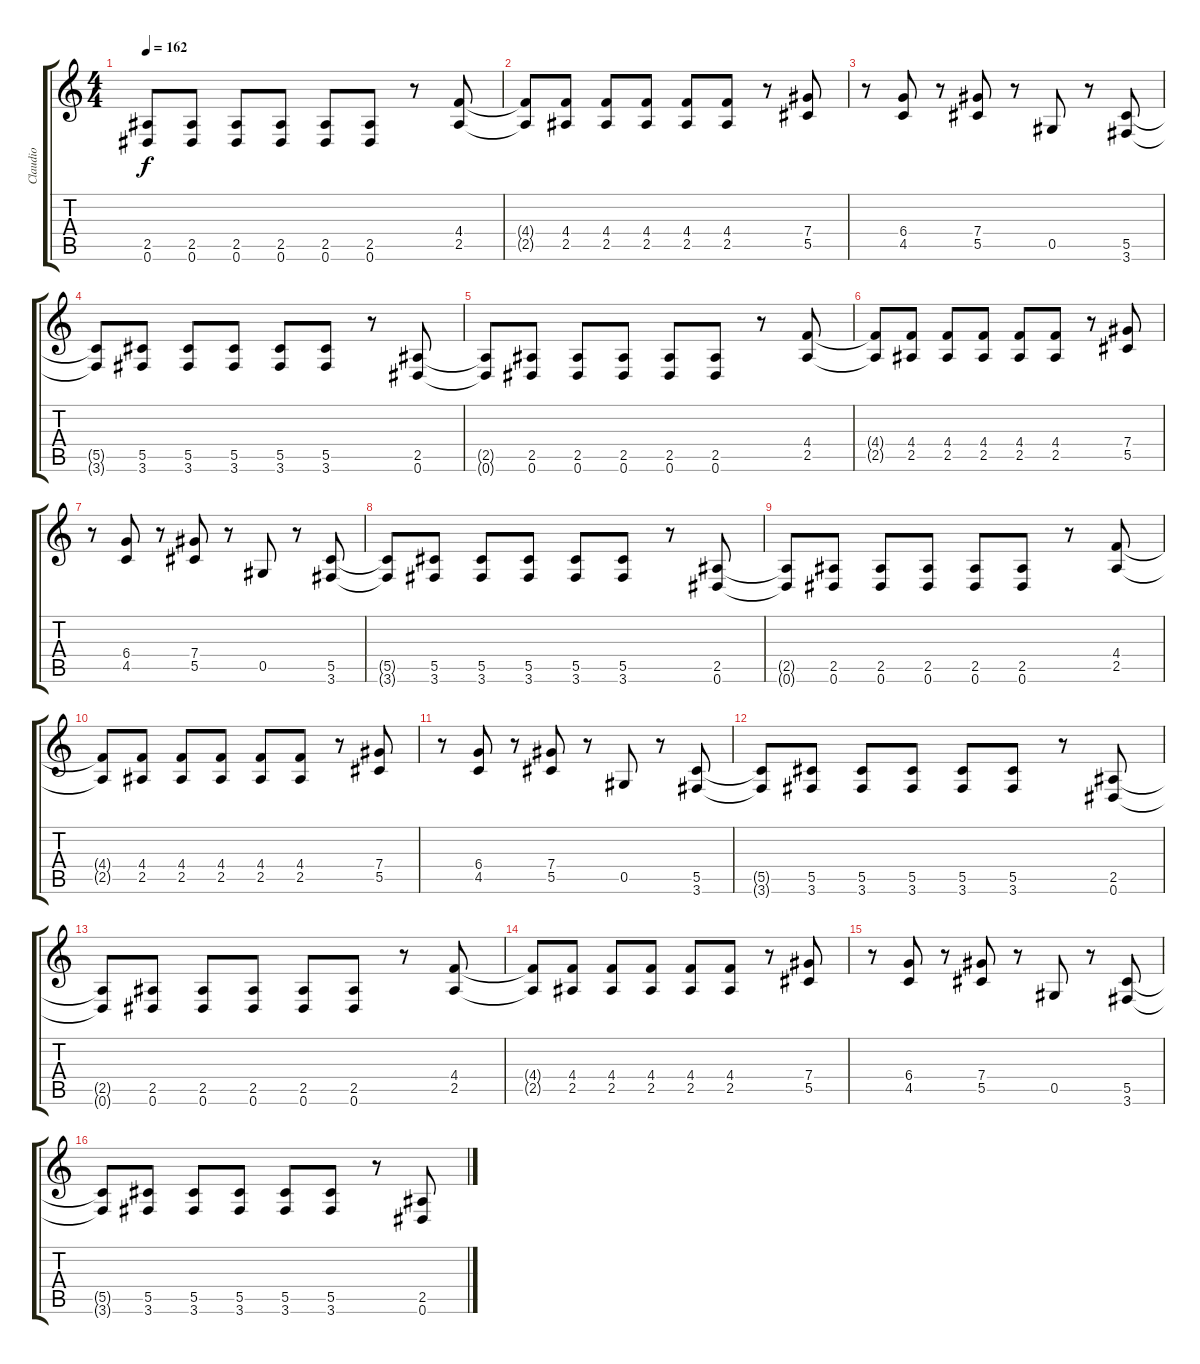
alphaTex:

\track ("Claudio" "Claudio") {instrument overdrivenguitar}
\staff {score tabs}
\tuning (Eb4 Bb3 Gb3 Db3 Ab2 Eb2) {hide}
\ts (4 4)
\tempo 162
\clef g2
\ks c
(2.5{t} 0.6{t}).8{dy f} (2.5 0.6).8 (2.5 0.6).8 (2.5 0.6).8 (2.5 0.6).8 (2.5 0.6).8 r.8 (4.4 2.5).8 |
(4.4{t} 2.5{t}).8 (4.4 2.5).8 (4.4 2.5).8 (4.4 2.5).8 (4.4 2.5).8 (4.4 2.5).8 r.8 (7.4 5.5).8 |
r.8 (6.4 4.5).8 r.8 (7.4 5.5).8 r.8 0.5.8 r.8 (5.5 3.6).8 |
(5.5{t} 3.6{t}).8 (5.5 3.6).8 (5.5 3.6).8 (5.5 3.6).8 (5.5 3.6).8 (5.5 3.6).8 r.8 (2.5 0.6).8 |
(2.5{t} 0.6{t}).8 (2.5 0.6).8 (2.5 0.6).8 (2.5 0.6).8 (2.5 0.6).8 (2.5 0.6).8 r.8 (4.4 2.5).8 |
(4.4{t} 2.5{t}).8 (4.4 2.5).8 (4.4 2.5).8 (4.4 2.5).8 (4.4 2.5).8 (4.4 2.5).8 r.8 (7.4 5.5).8 |
r.8 (6.4 4.5).8 r.8 (7.4 5.5).8 r.8 0.5.8 r.8 (5.5 3.6).8 |
(5.5{t} 3.6{t}).8 (5.5 3.6).8 (5.5 3.6).8 (5.5 3.6).8 (5.5 3.6).8 (5.5 3.6).8 r.8 (2.5 0.6).8 |
(2.5{t} 0.6{t}).8 (2.5 0.6).8 (2.5 0.6).8 (2.5 0.6).8 (2.5 0.6).8 (2.5 0.6).8 r.8 (4.4 2.5).8 |
(4.4{t} 2.5{t}).8 (4.4 2.5).8 (4.4 2.5).8 (4.4 2.5).8 (4.4 2.5).8 (4.4 2.5).8 r.8 (7.4 5.5).8 |
r.8 (6.4 4.5).8 r.8 (7.4 5.5).8 r.8 0.5.8 r.8 (5.5 3.6).8 |
(5.5{t} 3.6{t}).8 (5.5 3.6).8 (5.5 3.6).8 (5.5 3.6).8 (5.5 3.6).8 (5.5 3.6).8 r.8 (2.5 0.6).8 |
(2.5{t} 0.6{t}).8 (2.5 0.6).8 (2.5 0.6).8 (2.5 0.6).8 (2.5 0.6).8 (2.5 0.6).8 r.8 (4.4 2.5).8 |
(4.4{t} 2.5{t}).8 (4.4 2.5).8 (4.4 2.5).8 (4.4 2.5).8 (4.4 2.5).8 (4.4 2.5).8 r.8 (7.4 5.5).8 |
r.8 (6.4 4.5).8 r.8 (7.4 5.5).8 r.8 0.5.8 r.8 (5.5 3.6).8 |
(5.5{t} 3.6{t}).8 (5.5 3.6).8 (5.5 3.6).8 (5.5 3.6).8 (5.5 3.6).8 (5.5 3.6).8 r.8 (2.5 0.6).8
